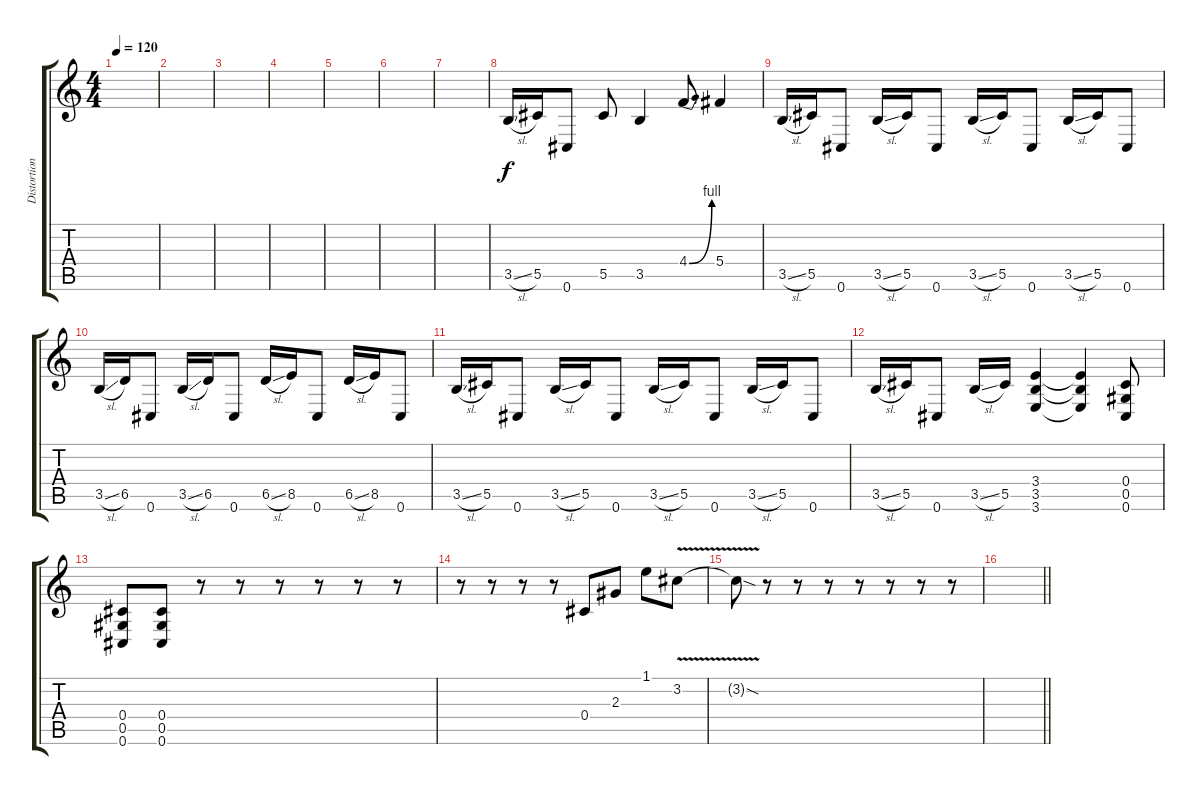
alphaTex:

\track ("Distortion" "Distortion") {instrument distortionguitar}
\staff {score tabs}
\tuning (Eb4 Bb3 Gb3 Db3 Ab2 Db2) {hide}
\ts (4 4)
\tempo 120
\clef g2
\ks c
|
|
|
|
|
|
|
3.5{sl}.16 5.5.16 0.6.8 5.5.8 3.5.4 4.4{be (bend 0 0 60 4)}.8 5.4.4 |
3.5{sl}.16 5.5.16 0.6.8 3.5{sl}.16 5.5.16 0.6.8 3.5{sl}.16 5.5.16 0.6.8 3.5{sl}.16 5.5.16 0.6.8 |
3.5{sl}.16 6.5.16 0.6.8 3.5{sl}.16 6.5.16 0.6.8 6.5{sl}.16 8.5.16 0.6.8 6.5{sl}.16 8.5.16 0.6.8 |
3.5{sl}.16 5.5.16 0.6.8 3.5{sl}.16 5.5.16 0.6.8 3.5{sl}.16 5.5.16 0.6.8 3.5{sl}.16 5.5.16 0.6.8 |
3.5{sl}.16 5.5.16 0.6.8 3.5{sl}.16 5.5.16 (3.4 3.5 3.6).4 (3.4{t} 3.5{t} 3.6{t}).4 (0.4 0.5 0.6).8 |
(0.4 0.5 0.6).8 (0.4 0.5 0.6).8 r.8 r.8 r.8 r.8 r.8 r.8 |
r.8 r.8 r.8 r.8 0.4.8{instrument overdrivenguitar} 2.3.8 1.1.8 3.2{v}.8 |
3.2{sod t}.8 r.8 r.8 r.8 r.8 r.8 r.8 r.8 |
\barLineRight lightlight
